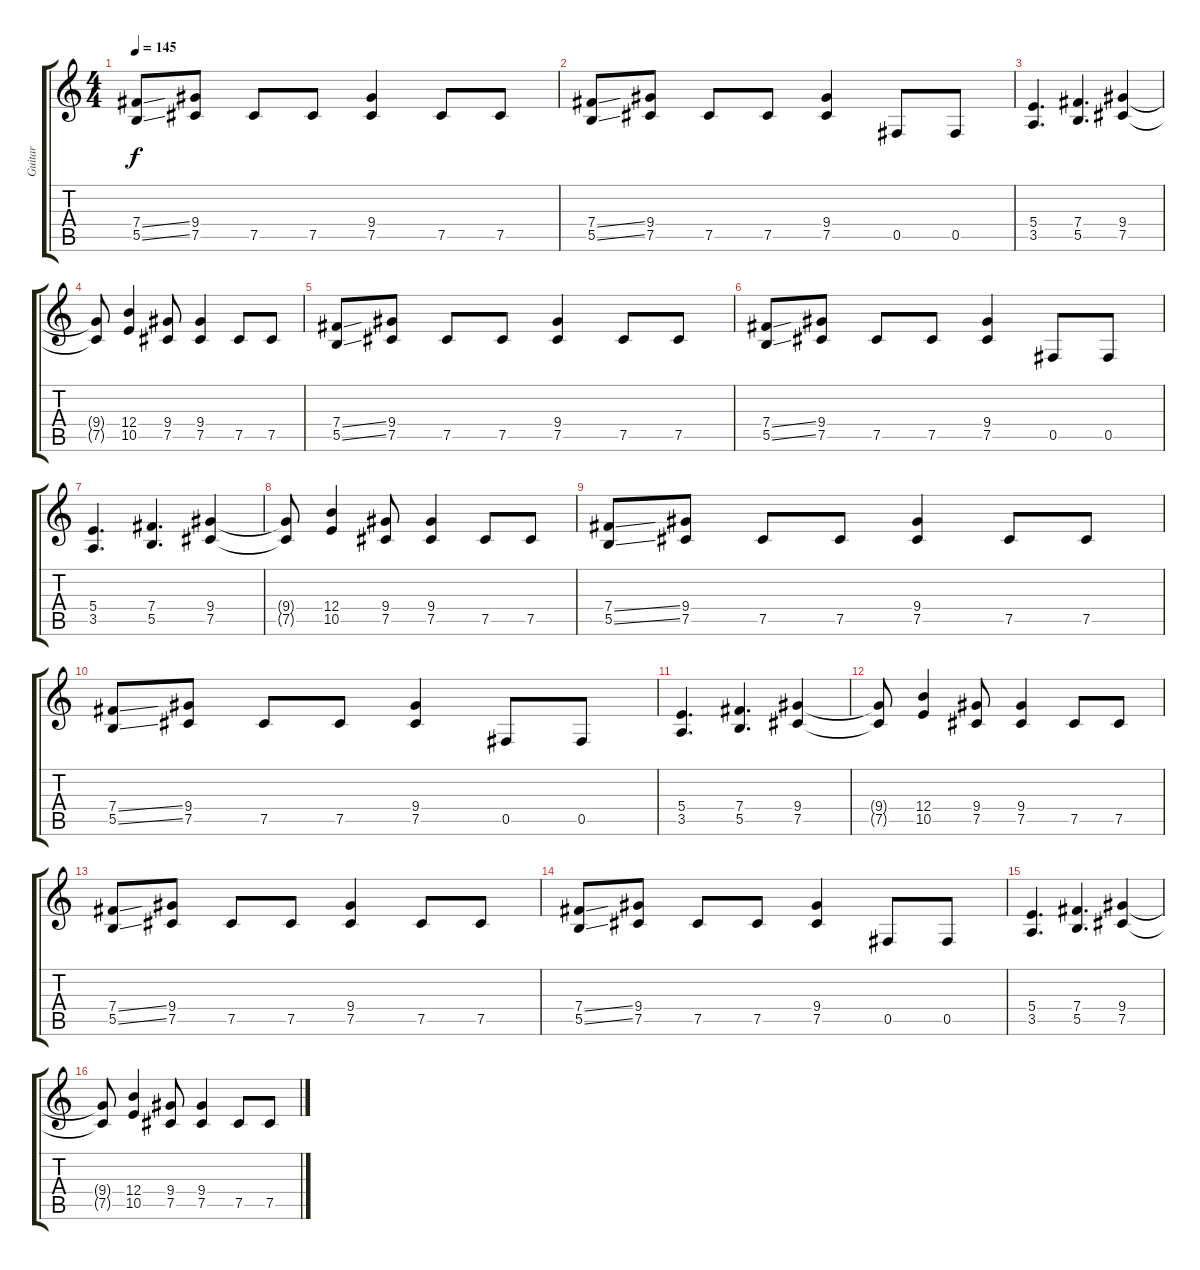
\track ("Guitar" "Guitar") {instrument distortionguitar}
\staff {score tabs}
\tuning (Db4 Ab3 E3 B2 Gb2 Db2) {hide}
\ts (4 4)
\tempo 145
\clef g2
\ks c
(7.4{ss} 5.5{ss}).8{dy f} (9.4 7.5).8 7.5.8 7.5.8 (9.4 7.5).4 7.5.8 7.5.8 |
(7.4{ss} 5.5{ss}).8 (9.4 7.5).8 7.5.8 7.5.8 (9.4 7.5).4 0.5.8 0.5.8 |
(5.4 3.5).4{d} (7.4 5.5).4{d} (9.4 7.5).4 |
(9.4{t} 7.5{t}).8 (12.4 10.5).4 (9.4 7.5).8 (9.4 7.5).4 7.5.8 7.5.8 |
(7.4{ss} 5.5{ss}).8 (9.4 7.5).8 7.5.8 7.5.8 (9.4 7.5).4 7.5.8 7.5.8 |
(7.4{ss} 5.5{ss}).8 (9.4 7.5).8 7.5.8 7.5.8 (9.4 7.5).4 0.5.8 0.5.8 |
(5.4 3.5).4{d} (7.4 5.5).4{d} (9.4 7.5).4 |
(9.4{t} 7.5{t}).8 (12.4 10.5).4 (9.4 7.5).8 (9.4 7.5).4 7.5.8 7.5.8 |
(7.4{ss} 5.5{ss}).8 (9.4 7.5).8 7.5.8 7.5.8 (9.4 7.5).4 7.5.8 7.5.8 |
(7.4{ss} 5.5{ss}).8 (9.4 7.5).8 7.5.8 7.5.8 (9.4 7.5).4 0.5.8 0.5.8 |
(5.4 3.5).4{d} (7.4 5.5).4{d} (9.4 7.5).4 |
(9.4{t} 7.5{t}).8 (12.4 10.5).4 (9.4 7.5).8 (9.4 7.5).4 7.5.8 7.5.8 |
(7.4{ss} 5.5{ss}).8 (9.4 7.5).8 7.5.8 7.5.8 (9.4 7.5).4 7.5.8 7.5.8 |
(7.4{ss} 5.5{ss}).8 (9.4 7.5).8 7.5.8 7.5.8 (9.4 7.5).4 0.5.8 0.5.8 |
(5.4 3.5).4{d} (7.4 5.5).4{d} (9.4 7.5).4 |
(9.4{t} 7.5{t}).8 (12.4 10.5).4 (9.4 7.5).8 (9.4 7.5).4 7.5.8 7.5.8
